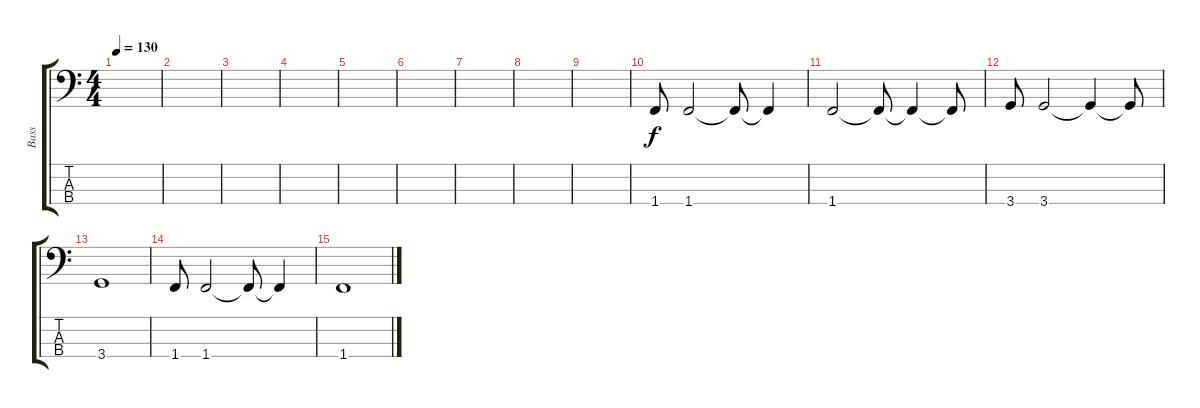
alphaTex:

\track ("Bass" "Bass") {instrument electricbasspick}
\staff {score tabs}
\tuning (G2 D2 A1 E1) {hide}
\ts (4 4)
\tempo 130
\clef f4
\ks c
|
|
|
|
|
|
|
|
|
1.4.8 1.4.2 1.4{t}.8 1.4{t}.4 |
1.4.2 1.4{t}.8 1.4{t}.4 1.4{t}.8 |
3.4.8 3.4.2 3.4{t}.4 3.4{t}.8 |
3.4.1 |
1.4.8 1.4.2 1.4{t}.8 1.4{t}.4 |
1.4.1
